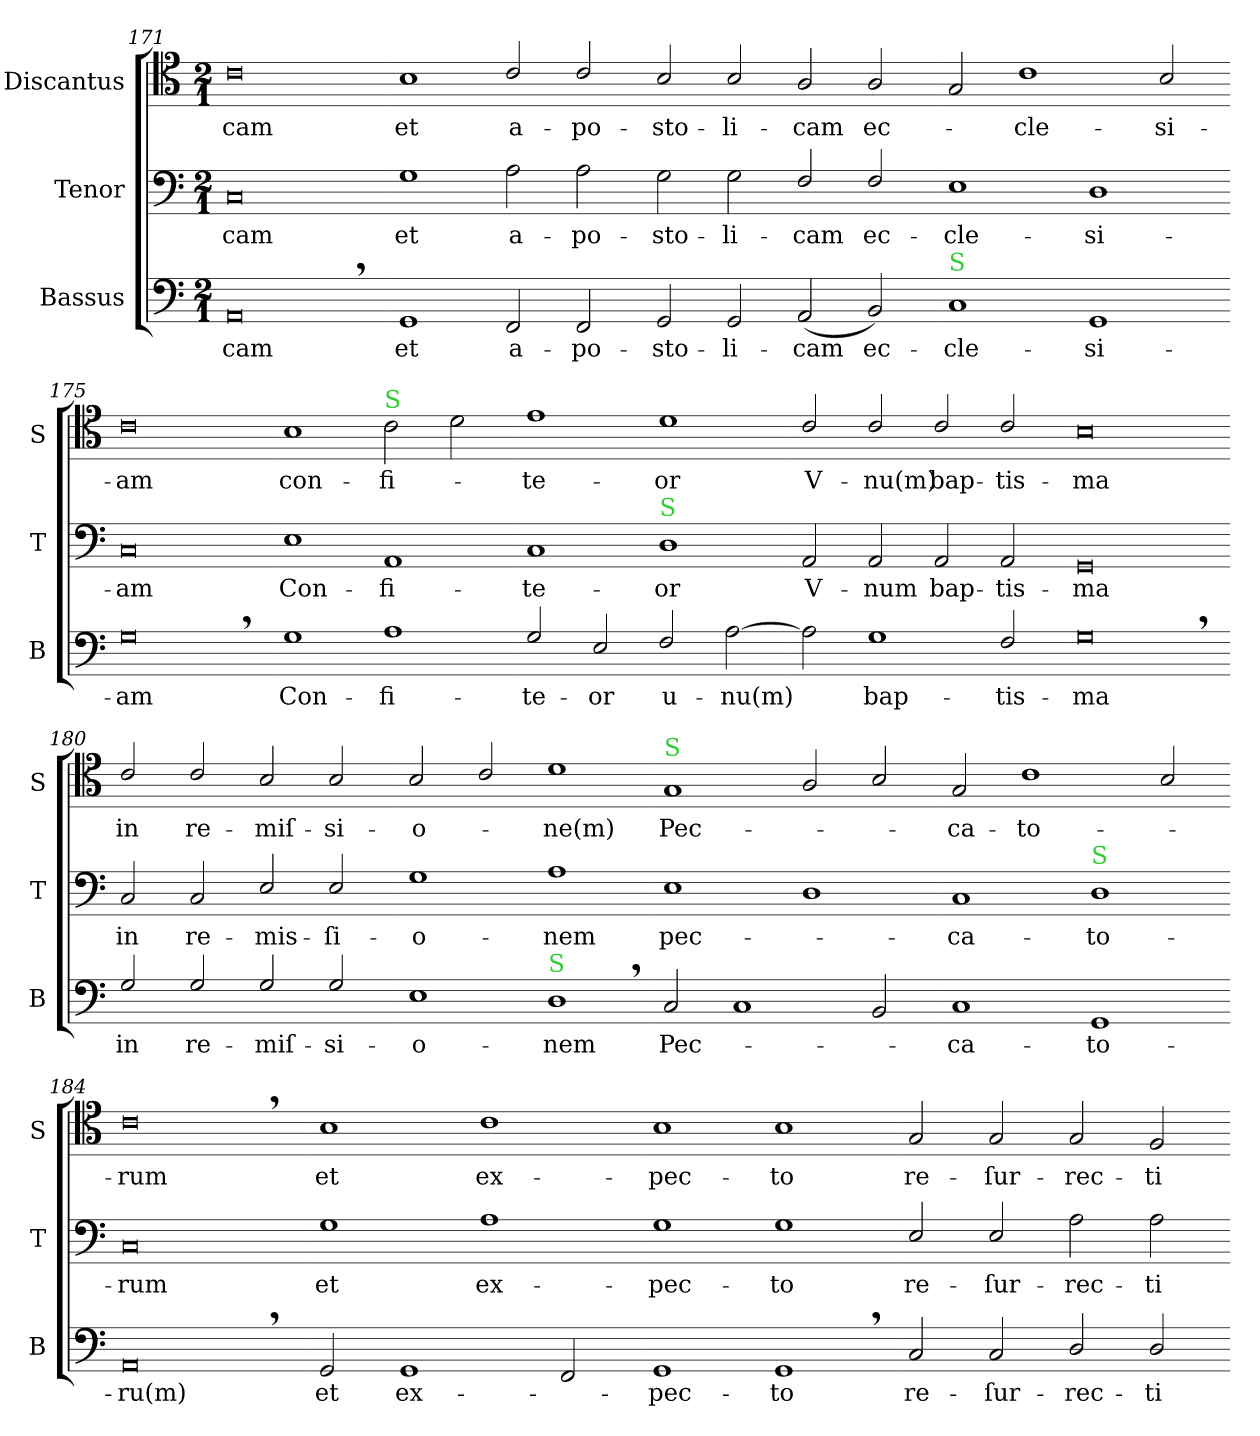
**kern	**text	**kern	**text	**kern	**text
*part3	*part3	*part2	*part2	*part1	*part1
*staff3	*staff3	*staff2	*staff2	*staff1	*staff1
*I"Bassus	*	*I"Tenor	*	*I"Discantus	*
*I'B	*	*I'T	*	*I'S	*
*clefF4	*	*clefF4	*	*clefC4	*
*k[]	*	*k[]	*	*k[]	*
*C:	*	*C:	*	*C:	*
*M2/1	*	*M2/1	*	*M2/1	*
=171	=171	=171	=171	=171	=171
0AA,	-cam	0C	-cam	0c	-cam
=172-	=172-	=172-	=172-	=172-	=172-
1GG	et	1G	et	1B	et
2FF/	a-	2A\	a-	2c/	a-
2FF/	-po-	2A\	-po-	2c/	-po-
=173-	=173-	=173-	=173-	=173-	=173-
2GG/	-sto-	2G\	-sto-	2B/	-sto-
2GG/	-li-	2G\	-li-	2B/	-li-
(>2AA/	-cam	2F/	-cam	2A/	-cam
2BB/)	ec-	2F/	ec-	2A/	ec-
=174-	=174-	=174-	=174-	=174-	=174-
!LO:TX:a:color=limegreen:t=S	!	!	!	!	!
1C	-cle-	1E	-cle-	2G/	.
.	.	.	.	1c	-cle-
1GG	-si-	1D	-si-	.	.
.	.	.	.	2B/	-si-
=175-	=175-	=175-	=175-	=175-	=175-
0G,	-am	0C	-am	0c	-am
=176-	=176-	=176-	=176-	=176-	=176-
1G	Con-	1E	Con-	1B	con-
!	!	!	!	!LO:TX:a:color=limegreen:t=S	!
1A	-fi-	1AA	-fi-	2c\	-fi-
.	.	.	.	2d\	.
=177-	=177-	=177-	=177-	=177-	=177-
2G/	-te-	1C	-te-	1e	-te-
2E/	-or	.	.	.	.
!	!	!LO:TX:a:color=limegreen:t=S	!	!	!
2F/	u-	1D	-or	1d	-or
[2A\	-nu(m)	.	.	.	.
=178-	=178-	=178-	=178-	=178-	=178-
2A\]	.	2AA/	V-	2c/	V-
1G	bap-	2AA/	-num	2c/	-nu(m)
.	.	2AA/	bap-	2c/	bap-
2F/	-tis-	2AA/	-tis-	2c/	-tis-
=179-	=179-	=179-	=179-	=179-	=179-
0G,	-ma	0GG	-ma	0B	-ma
=180-	=180-	=180-	=180-	=180-	=180-
2G/	in	2C/	in	2c/	in
2G/	re-	2C/	re-	2c/	re-
2G/	-miſ-	2E/	-mis-	2B/	-miſ-
2G/	-si-	2E/	-ſi-	2B/	-si-
=181-	=181-	=181-	=181-	=181-	=181-
1E	-o-	1G	-o-	2B/	-o-
.	.	.	.	2c/	.
!LO:TX:a:color=limegreen:t=S	!	!	!	!	!
1D,	-nem	1A	-nem	1d	-ne(m)
=182-	=182-	=182-	=182-	=182-	=182-
!	!	!	!	!LO:TX:a:color=limegreen:t=S	!
2C/	Pec-	1E	pec-	1G	Pec-
1C	.	.	.	.	.
.	.	1D	.	2A/	.
2BB/	.	.	.	2B/	.
=183-	=183-	=183-	=183-	=183-	=183-
1C	-ca-	1C	-ca-	2G/	ca-
.	.	.	.	1c	-to-
!	!	!LO:TX:a:color=limegreen:t=S	!	!	!
1GG	-to-	1D	-to-	.	.
.	.	.	.	2B/	.
=184-	=184-	=184-	=184-	=184-	=184-
0AA,	-ru(m)	0C	-rum	0c,	-rum
=185-	=185-	=185-	=185-	=185-	=185-
2GG/	et	1G	et	1B	et
1GG	ex-	.	.	.	.
.	.	1A	ex-	1c	ex-
2FF/	.	.	.	.	.
=186-	=186-	=186-	=186-	=186-	=186-
1GG	-pec-	1G	-pec-	1B	-pec-
1GG,	-to	1G	-to	1B	-to
=187-	=187-	=187-	=187-	=187-	=187-
2C/	re-	2E/	re-	2G/	re-
2C/	-ſur-	2E/	-ſur-	2G/	-ſur-
2D/	-rec-	2A\	-rec-	2G/	-rec-
2D/	-ti-	2A\	-ti-	2F/	-ti-
=-	=-	=-	=-	=-	=-
*-	*-	*-	*-	*-	*-
